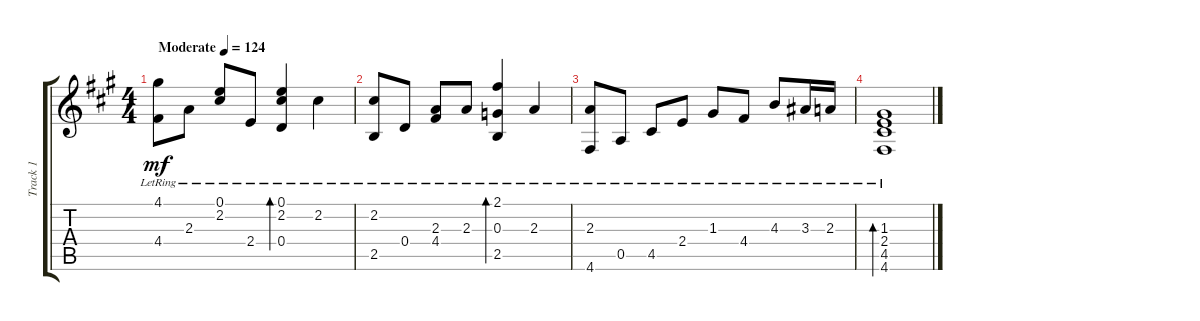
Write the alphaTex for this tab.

\track ("Track 1" "Track 1") {instrument electricguitarclean}
\staff {score tabs}
\tuning (E4 B3 G3 D3 A2 D2) {hide}
\ts (4 4)
\tempo (124 "Moderate")
\clef g2
\ks f#minor
(4.1{lr} 4.4{lr}).8{dy mf instrument electricguitarclean} 2.3{lr}.8 (0.1{lr} 2.2{lr}).8 2.4{lr}.8 (0.1{lr} 2.2{lr} 0.4{lr}).4{bd 240} 2.2{lr}.4 |
(2.2{lr} 2.5{lr}).8 0.4{lr}.8 (2.3{lr} 4.4{lr}).8 2.3{lr}.8 (2.1{lr} 0.3{lr} 2.5{lr}).4{bd 240} 2.3{lr}.4 |
(2.3{lr} 4.6{lr}).8 0.5{lr}.8 4.5{lr}.8 2.4{lr}.8 1.3{lr}.8 4.4{lr}.8 4.3{lr}.8 3.3{lr}.16 2.3{lr}.16 |
(1.3{lr} 2.4{lr} 4.5{lr} 4.6{lr}).1{bd 240}
